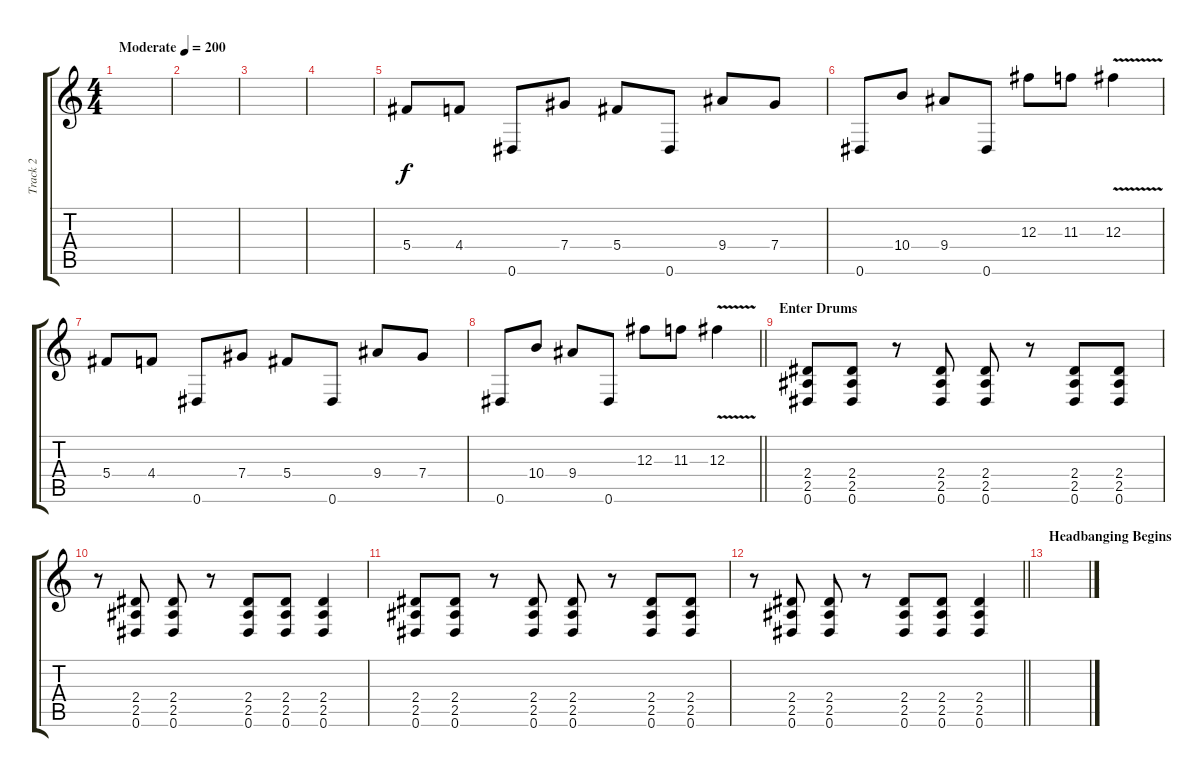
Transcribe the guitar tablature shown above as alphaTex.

\track ("Track 2" "Track 2") {instrument distortionguitar}
\staff {score tabs}
\tuning (Eb4 Bb3 Gb3 Db3 Ab2 Eb2) {hide}
\ts (4 4)
\tempo (200 "Moderate")
\clef g2
\ks c
|
|
|
|
5.4.8 4.4.8 0.6.8 7.4.8 5.4.8 0.6.8 9.4.8 7.4.8 |
0.6.8 10.4.8 9.4.8 0.6.8 12.3.8 11.3.8 12.3{v}.4 |
5.4.8 4.4.8 0.6.8 7.4.8 5.4.8 0.6.8 9.4.8 7.4.8 |
\barLineRight lightlight
0.6.8 10.4.8 9.4.8 0.6.8 12.3.8 11.3.8 12.3{v}.4 |
\section ("" "Enter Drums")
(2.4 2.5 0.6).8 (2.4 2.5 0.6).8 r.8 (2.4 2.5 0.6).8 (2.4 2.5 0.6).8 r.8 (2.4 2.5 0.6).8 (2.4 2.5 0.6).8 |
r.8 (2.4 2.5 0.6).8 (2.4 2.5 0.6).8 r.8 (2.4 2.5 0.6).8 (2.4 2.5 0.6).8 (2.4 2.5 0.6).4 |
(2.4 2.5 0.6).8 (2.4 2.5 0.6).8 r.8 (2.4 2.5 0.6).8 (2.4 2.5 0.6).8 r.8 (2.4 2.5 0.6).8 (2.4 2.5 0.6).8 |
\barLineRight lightlight
r.8 (2.4 2.5 0.6).8 (2.4 2.5 0.6).8 r.8 (2.4 2.5 0.6).8 (2.4 2.5 0.6).8 (2.4 2.5 0.6).4 |
\section ("" "Headbanging Begins")
